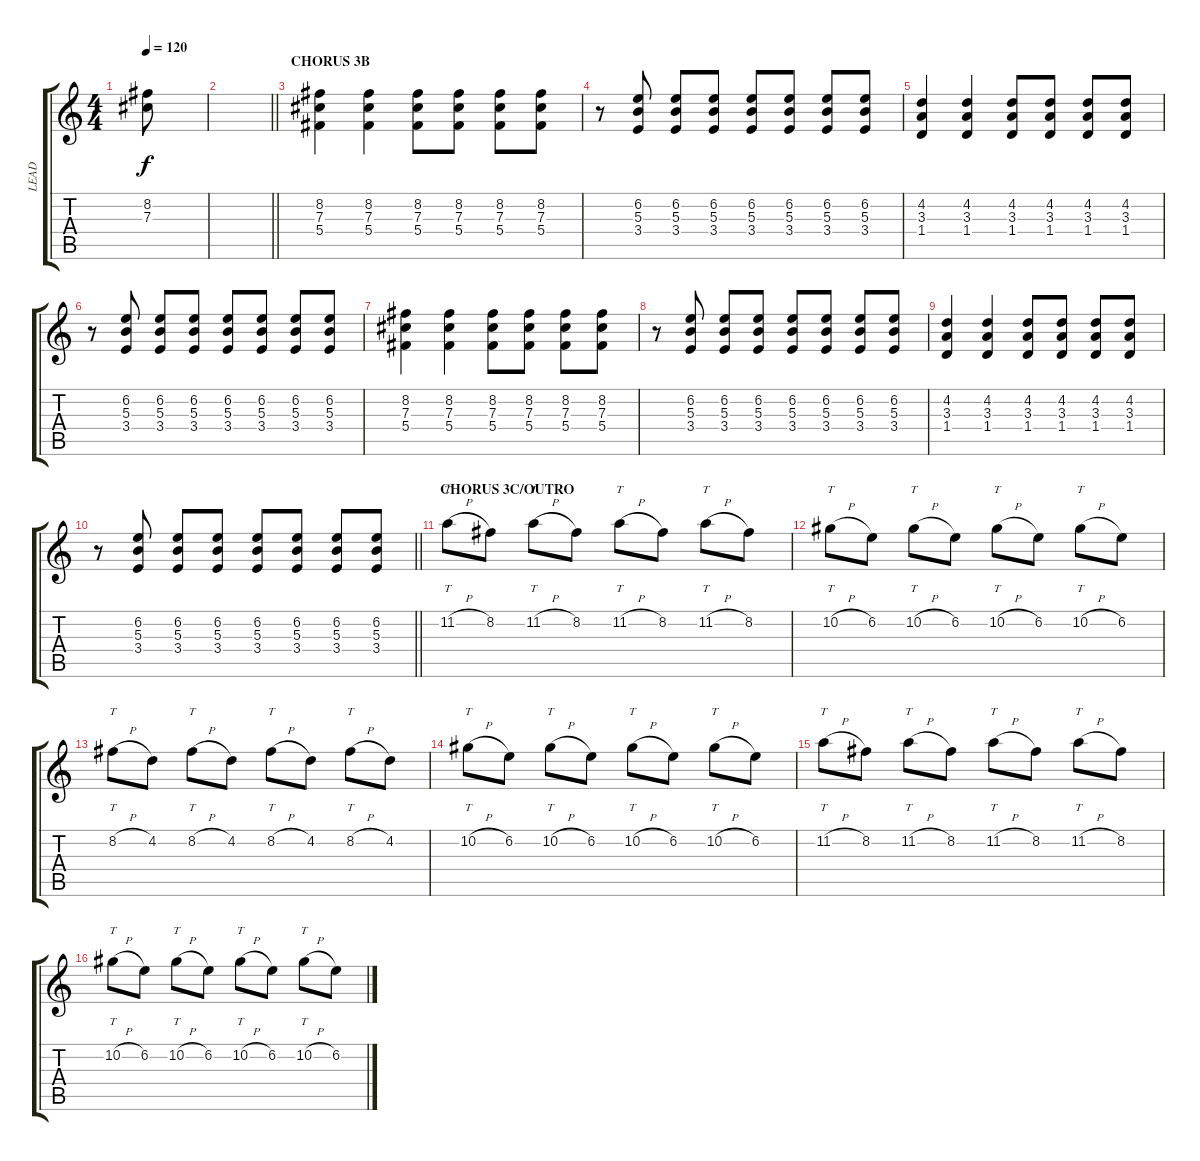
\track ("LEAD" "LEAD") {instrument distortionguitar}
\staff {score tabs}
\tuning (Eb4 Bb3 Gb3 Db3 Ab2 Db2) {hide}
\ts (4 4)
\tempo 120
\clef g2
\ks c
(8.2 7.3).8{dy f} |
\barLineRight lightlight
|
\section ("" "CHORUS 3B")
(8.2 7.3 5.4).4 (8.2 7.3 5.4).4 (8.2 7.3 5.4).8 (8.2 7.3 5.4).8 (8.2 7.3 5.4).8 (8.2 7.3 5.4).8 |
r.8 (6.2 5.3 3.4).8 (6.2 5.3 3.4).8 (6.2 5.3 3.4).8 (6.2 5.3 3.4).8 (6.2 5.3 3.4).8 (6.2 5.3 3.4).8 (6.2 5.3 3.4).8 |
(4.2 3.3 1.4).4 (4.2 3.3 1.4).4 (4.2 3.3 1.4).8 (4.2 3.3 1.4).8 (4.2 3.3 1.4).8 (4.2 3.3 1.4).8 |
r.8 (6.2 5.3 3.4).8 (6.2 5.3 3.4).8 (6.2 5.3 3.4).8 (6.2 5.3 3.4).8 (6.2 5.3 3.4).8 (6.2 5.3 3.4).8 (6.2 5.3 3.4).8 |
(8.2 7.3 5.4).4 (8.2 7.3 5.4).4 (8.2 7.3 5.4).8 (8.2 7.3 5.4).8 (8.2 7.3 5.4).8 (8.2 7.3 5.4).8 |
r.8 (6.2 5.3 3.4).8 (6.2 5.3 3.4).8 (6.2 5.3 3.4).8 (6.2 5.3 3.4).8 (6.2 5.3 3.4).8 (6.2 5.3 3.4).8 (6.2 5.3 3.4).8 |
(4.2 3.3 1.4).4 (4.2 3.3 1.4).4 (4.2 3.3 1.4).8 (4.2 3.3 1.4).8 (4.2 3.3 1.4).8 (4.2 3.3 1.4).8 |
\barLineRight lightlight
r.8 (6.2 5.3 3.4).8 (6.2 5.3 3.4).8 (6.2 5.3 3.4).8 (6.2 5.3 3.4).8 (6.2 5.3 3.4).8 (6.2 5.3 3.4).8 (6.2 5.3 3.4).8 |
\section ("" "CHORUS 3C/OUTRO")
11.2{h}.8{tt instrument overdrivenguitar} 8.2.8 11.2{h}.8{tt} 8.2.8 11.2{h}.8{tt} 8.2.8 11.2{h}.8{tt} 8.2.8 |
10.2{h}.8{tt} 6.2.8 10.2{h}.8{tt} 6.2.8 10.2{h}.8{tt} 6.2.8 10.2{h}.8{tt} 6.2.8 |
8.2{h}.8{tt} 4.2.8 8.2{h}.8{tt} 4.2.8 8.2{h}.8{tt} 4.2.8 8.2{h}.8{tt} 4.2.8 |
10.2{h}.8{tt} 6.2.8 10.2{h}.8{tt} 6.2.8 10.2{h}.8{tt} 6.2.8 10.2{h}.8{tt} 6.2.8 |
11.2{h}.8{tt} 8.2.8 11.2{h}.8{tt} 8.2.8 11.2{h}.8{tt} 8.2.8 11.2{h}.8{tt} 8.2.8 |
10.2{h}.8{tt} 6.2.8 10.2{h}.8{tt} 6.2.8 10.2{h}.8{tt} 6.2.8 10.2{h}.8{tt} 6.2.8
